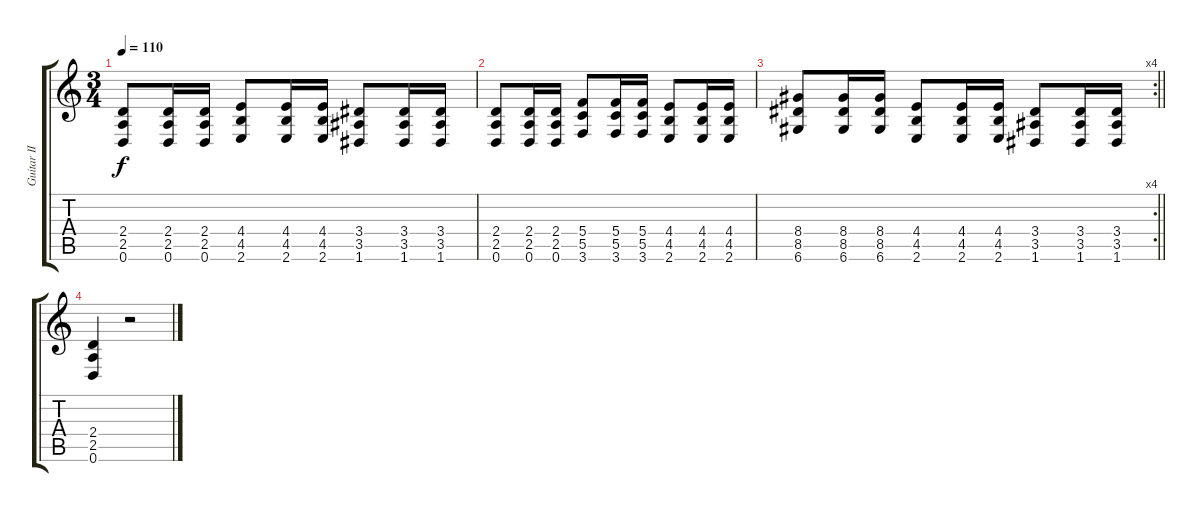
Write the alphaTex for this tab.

\track ("Guitar II" "Guitar II") {instrument overdrivenguitar}
\staff {score tabs}
\tuning (D4 A3 F3 C3 G2 D2) {hide}
\ts (3 4)
\tempo 110
\clef g2
\ks c
(2.4 2.5 0.6).8{dy f} (2.4 2.5 0.6).16 (2.4 2.5 0.6).16 (4.4 4.5 2.6).8 (4.4 4.5 2.6).16 (4.4 4.5 2.6).16 (3.4 3.5 1.6).8 (3.4 3.5 1.6).16 (3.4 3.5 1.6).16 |
(2.4 2.5 0.6).8 (2.4 2.5 0.6).16 (2.4 2.5 0.6).16 (5.4 5.5 3.6).8 (5.4 5.5 3.6).16 (5.4 5.5 3.6).16 (4.4 4.5 2.6).8 (4.4 4.5 2.6).16 (4.4 4.5 2.6).16 |
\rc 4
\barLineRight lightlight
(8.4 8.5 6.6).8 (8.4 8.5 6.6).16 (8.4 8.5 6.6).16 (4.4 4.5 2.6).8 (4.4 4.5 2.6).16 (4.4 4.5 2.6).16 (3.4 3.5 1.6).8 (3.4 3.5 1.6).16 (3.4 3.5 1.6).16 |
(2.4 2.5 0.6).4 r.2
